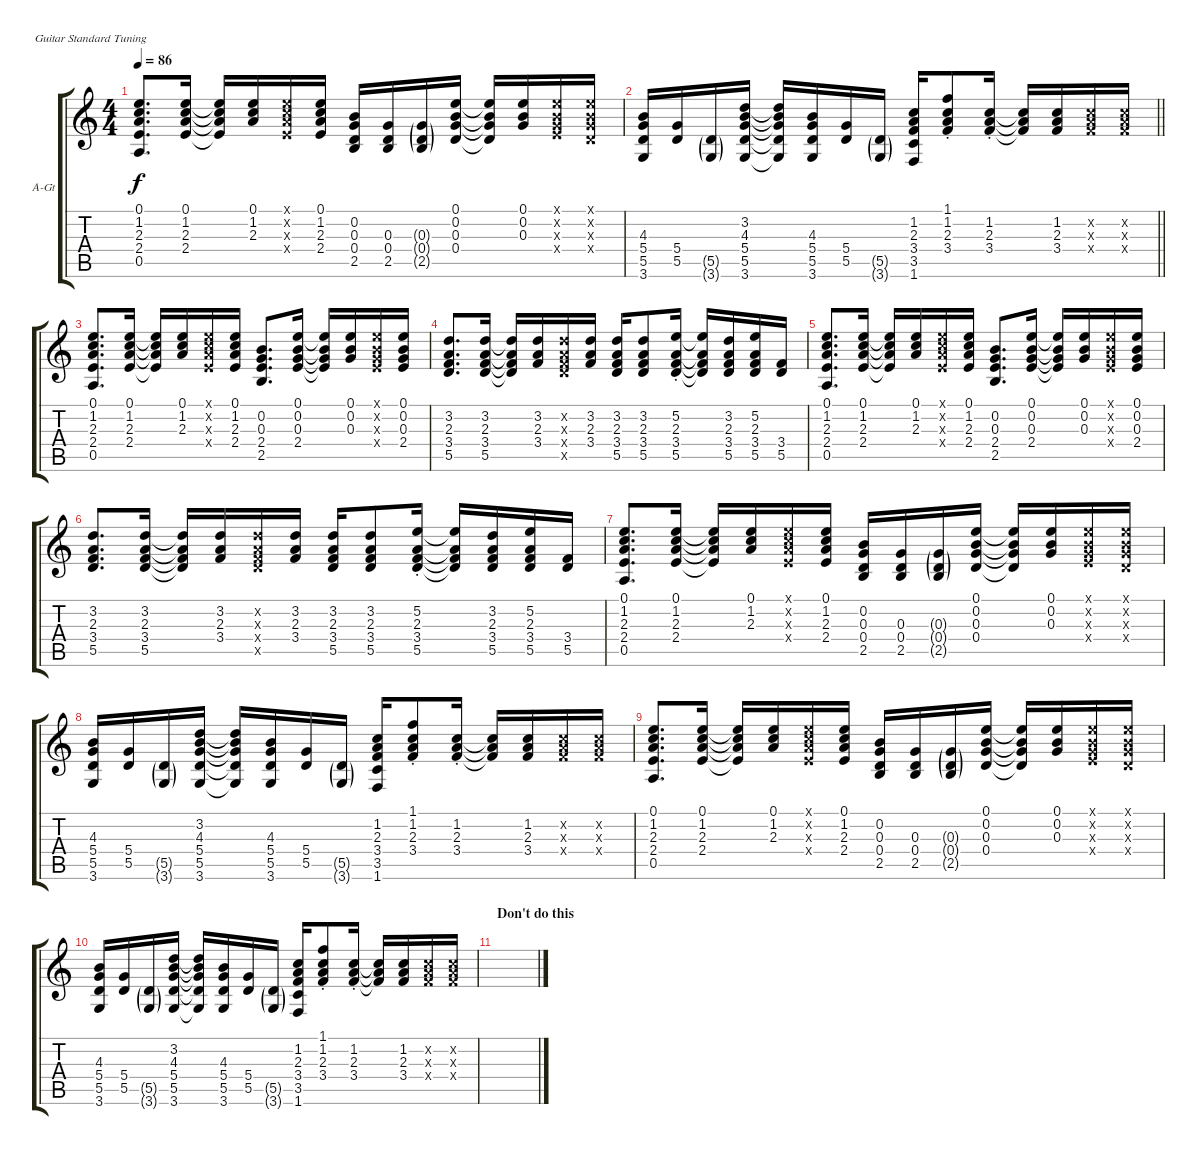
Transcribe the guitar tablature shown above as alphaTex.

\bracketExtendMode groupsimilarinstruments
\firstSystemTrackNameOrientation horizontal
\otherSystemsTrackNameOrientation horizontal
\track ("Acoustic Guitar" "A-Gt") {instrument acousticguitarsteel}
\staff {score tabs}
\tuning (E4 B3 G3 D3 A2 E2)
\ts (4 4)
\tempo 86
\clef g2
\scale
0.333333
\ks c
(0.1 1.2 2.3 2.4 0.5).8{d dy f} (0.1 1.2 2.3 2.4).16 (0.1{t} 1.2{t} 2.3{t} 2.4{t}).16 (0.1 1.2 2.3).16 (0.1{x} 1.2{x} 2.3{x} 2.4{x}).16 (0.1 1.2 2.3 2.4).16 (0.2 0.3 0.4 2.5).16 (0.3 0.4 2.5).16 (0.4{g} 2.5{g} 0.3{g}).16 (0.1 0.2 0.3 0.4).16 (0.1{t} 0.2{t} 0.3{t} 0.4{t}).16 (0.1 0.2 0.3).16 (0.1{x} 0.2{x} 0.3{x} 2.4{x}).16 (0.1{x} 0.2{x} 0.3{x} 0.4{x}).16 |
\scale
0.333333
\barLineRight lightlight
(4.3 5.4 5.5 3.6).16 (5.5 5.4).16 (5.5{g} 3.6{g}).16 (4.3 5.4 5.5 3.6 3.2).16 (4.3{t} 5.4{t} 5.5{t} 3.6{t} 3.2{t}).16 (4.3 5.4 5.5 3.6).16 (5.5 5.4).16 (5.5{g} 3.6{g}).16 (1.2 2.3 3.4 3.5 1.6).16 (1.2{st} 2.3{st} 3.4{st} 1.1{st}).8 (1.2{st} 2.3{st} 3.4{st}).16 (1.2{t} 2.3{t} 3.4{t}).16 (1.2 2.3 3.4).16 (1.2{x} 2.3{x} 3.4{x}).16 (1.2{x} 2.3{x} 3.4{x}).16 |
\scale
0.333333 (0.1 1.2 2.3 2.4 0.5).8{d} (0.1 1.2 2.3 2.4).16 (0.1{t} 1.2{t} 2.3{t} 2.4{t}).16 (0.1 1.2 2.3).16 (0.1{x} 1.2{x} 2.3{x} 2.4{x}).16 (0.1 1.2 2.3 2.4).16 (0.2 0.3 2.4 2.5).8{d} (0.1 0.2 0.3 2.4).16 (0.1{t} 0.2{t} 0.3{t} 2.4{t}).16 (0.1 0.2 0.3).16 (0.1{x} 0.2{x} 0.3{x} 2.4{x}).16 (0.1 0.2 0.3 2.4).16 |
\scale
0.333333 (3.2 2.3 3.4 5.5).8{d} (3.2 2.3 3.4 5.5).16 (3.2{t} 2.3{t} 3.4{t} 5.5{t}).16 (3.2 2.3 3.4).16 (3.2{x} 2.3{x} 3.4{x} 5.5{x}).16 (3.2 2.3 3.4).16 (3.2 2.3 3.4 5.5).16 (3.2 2.3 3.4 5.5).8 (2.3{st} 3.4{st} 5.5{st} 5.2{st}).16 (5.2{t} 2.3{t} 3.4{t} 5.5{t}).16 (3.2 2.3 3.4 5.5).16 (2.3 3.4 5.5 5.2).16 (3.4 5.5).16 |
\scale
0.333333 (0.1 1.2 2.3 2.4 0.5).8{d} (0.1 1.2 2.3 2.4).16 (0.1{t} 1.2{t} 2.3{t} 2.4{t}).16 (0.1 1.2 2.3).16 (0.1{x} 1.2{x} 2.3{x} 2.4{x}).16 (0.1 1.2 2.3 2.4).16 (0.2 0.3 2.4 2.5).8{d} (0.1 0.2 0.3 2.4).16 (0.1{t} 0.2{t} 0.3{t} 2.4{t}).16 (0.1 0.2 0.3).16 (0.1{x} 0.2{x} 0.3{x} 2.4{x}).16 (0.1 0.2 0.3 2.4).16 |
\scale
0.333333 (3.2 2.3 3.4 5.5).8{d} (3.2 2.3 3.4 5.5).16 (3.2{t} 2.3{t} 3.4{t} 5.5{t}).16 (3.2 2.3 3.4).16 (3.2{x} 2.3{x} 3.4{x} 5.5{x}).16 (3.2 2.3 3.4).16 (3.2 2.3 3.4 5.5).16 (3.2 2.3 3.4 5.5).8 (2.3{st} 3.4{st} 5.5{st} 5.2{st}).16 (5.2{t} 2.3{t} 3.4{t} 5.5{t}).16 (3.2 2.3 3.4 5.5).16 (2.3 3.4 5.5 5.2).16 (3.4 5.5).16 |
\scale
0.333333 (0.1 1.2 2.3 2.4 0.5).8{d} (0.1 1.2 2.3 2.4).16 (0.1{t} 1.2{t} 2.3{t} 2.4{t}).16 (0.1 1.2 2.3).16 (0.1{x} 1.2{x} 2.3{x} 2.4{x}).16 (0.1 1.2 2.3 2.4).16 (0.2 0.3 0.4 2.5).16 (0.3 0.4 2.5).16 (0.4{g} 2.5{g} 0.3{g}).16 (0.1 0.2 0.3 0.4).16 (0.1{t} 0.2{t} 0.3{t} 0.4{t}).16 (0.1 0.2 0.3).16 (0.1{x} 0.2{x} 0.3{x} 2.4{x}).16 (0.1{x} 0.2{x} 0.3{x} 0.4{x}).16 |
\scale
0.333333 (4.3 5.4 5.5 3.6).16 (5.5 5.4).16 (5.5{g} 3.6{g}).16 (4.3 5.4 5.5 3.6 3.2).16 (4.3{t} 5.4{t} 5.5{t} 3.6{t} 3.2{t}).16 (4.3 5.4 5.5 3.6).16 (5.5 5.4).16 (5.5{g} 3.6{g}).16 (1.2 2.3 3.4 3.5 1.6).16 (1.2{st} 2.3{st} 3.4{st} 1.1{st}).8 (1.2{st} 2.3{st} 3.4{st}).16 (1.2{t} 2.3{t} 3.4{t}).16 (1.2 2.3 3.4).16 (1.2{x} 2.3{x} 3.4{x}).16 (1.2{x} 2.3{x} 3.4{x}).16 |
\scale
0.333333 (0.1 1.2 2.3 2.4 0.5).8{d} (0.1 1.2 2.3 2.4).16 (0.1{t} 1.2{t} 2.3{t} 2.4{t}).16 (0.1 1.2 2.3).16 (0.1{x} 1.2{x} 2.3{x} 2.4{x}).16 (0.1 1.2 2.3 2.4).16 (0.2 0.3 0.4 2.5).16 (0.3 0.4 2.5).16 (0.4{g} 2.5{g} 0.3{g}).16 (0.1 0.2 0.3 0.4).16 (0.1{t} 0.2{t} 0.3{t} 0.4{t}).16 (0.1 0.2 0.3).16 (0.1{x} 0.2{x} 0.3{x} 2.4{x}).16 (0.1{x} 0.2{x} 0.3{x} 0.4{x}).16 |
\scale
0.333333 (4.3 5.4 5.5 3.6).16 (5.5 5.4).16 (5.5{g} 3.6{g}).16 (4.3 5.4 5.5 3.6 3.2).16 (4.3{t} 5.4{t} 5.5{t} 3.6{t} 3.2{t}).16 (4.3 5.4 5.5 3.6).16 (5.5 5.4).16 (5.5{g} 3.6{g}).16 (1.2 2.3 3.4 3.5 1.6).16 (1.2{st} 2.3{st} 3.4{st} 1.1{st}).8 (1.2{st} 2.3{st} 3.4{st}).16 (1.2{t} 2.3{t} 3.4{t}).16 (1.2 2.3 3.4).16 (1.2{x} 2.3{x} 3.4{x}).16 (1.2{x} 2.3{x} 3.4{x}).16 |
\section ("" "Don't do this")
\scale
0.333333 |
\scale
0.333333 |
\scale
0.333333 |
\scale
0.333333 |
\scale
0.333333 |
\scale
0.333333
